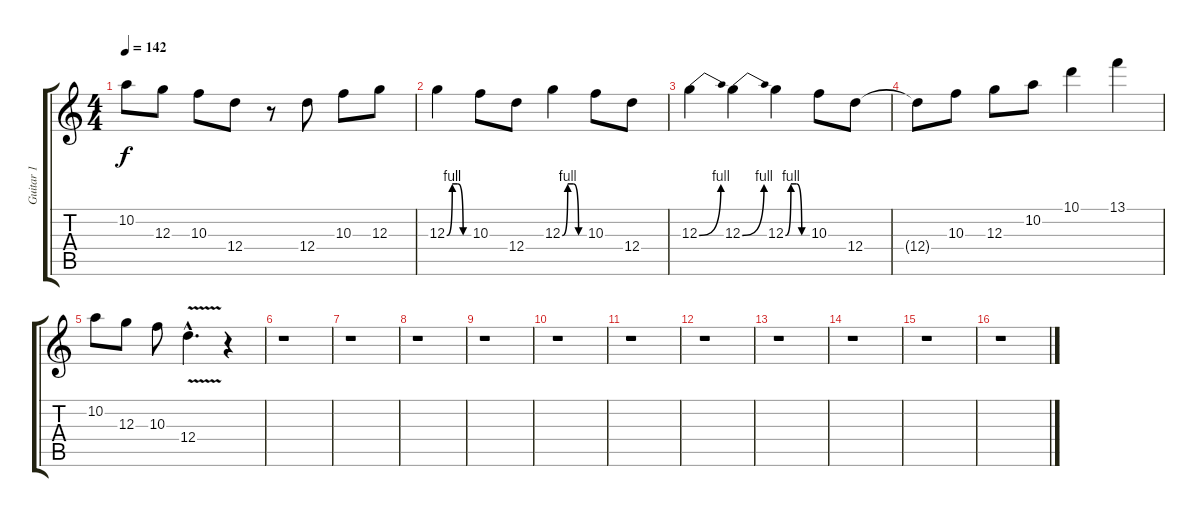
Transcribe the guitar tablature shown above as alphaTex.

\track ("Guitar 1" "Guitar 1") {instrument distortionguitar}
\staff {score tabs}
\tuning (E4 B3 G3 D3 A2 E2) {hide}
\ts (4 4)
\tempo 142
\clef g2
\ks c
10.2.8{dy f} 12.3.8 10.3.8 12.4.8 r.8 12.4.8 10.3.8 12.3.8 |
12.3{be (custom 0 0 15 4 30 4 45 0 60 0)}.4 10.3.8 12.4.8 12.3{be (custom 0 0 15 4 30 4 45 0 60 0)}.4 10.3.8 12.4.8 |
12.3{be (bend 0 0 60 4)}.4 12.3{be (bend 0 0 60 4)}.4 12.3{be (custom 0 0 15 4 30 4 45 0 60 0)}.4 10.3.8 12.4.8 |
12.4{t}.8 10.3.8 12.3.8 10.2.8 10.1.4 13.1.4 |
10.2.8 12.3.8 10.3.8 12.4{v hac}.4{d} r.4 |
r.1 |
r.1 |
r.1 |
r.1 |
r.1 |
r.1 |
r.1 |
r.1 |
r.1 |
r.1 |
r.1
